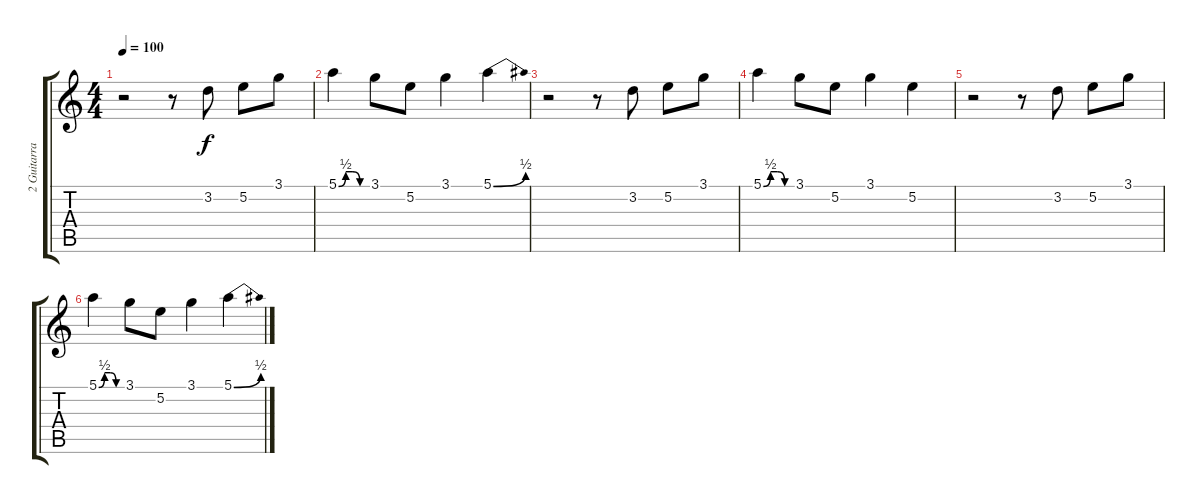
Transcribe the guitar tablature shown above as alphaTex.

\track ("2 Guitarra" "2 Guitarra") {instrument distortionguitar}
\staff {score tabs}
\tuning (E4 B3 G3 D3 A2 E2) {hide}
\ts (4 4)
\tempo 100
\clef g2
\ks c
r.2{dy f instrument distortionguitar} r.8 3.2.8 5.2.8 3.1.8 |
5.1{be (custom 0 0 15 2 30 2 45 0 60 0)}.4 3.1.8 5.2.8 3.1.4 5.1{be (bend 0 0 60 2)}.4 |
r.2 r.8 3.2.8 5.2.8 3.1.8 |
5.1{be (custom 0 0 15 2 30 2 45 0 60 0)}.4 3.1.8 5.2.8 3.1.4 5.2.4 |
r.2 r.8 3.2.8 5.2.8 3.1.8 |
5.1{be (custom 0 0 15 2 30 2 45 0 60 0)}.4 3.1.8 5.2.8 3.1.4 5.1{be (bend 0 0 60 2)}.4
